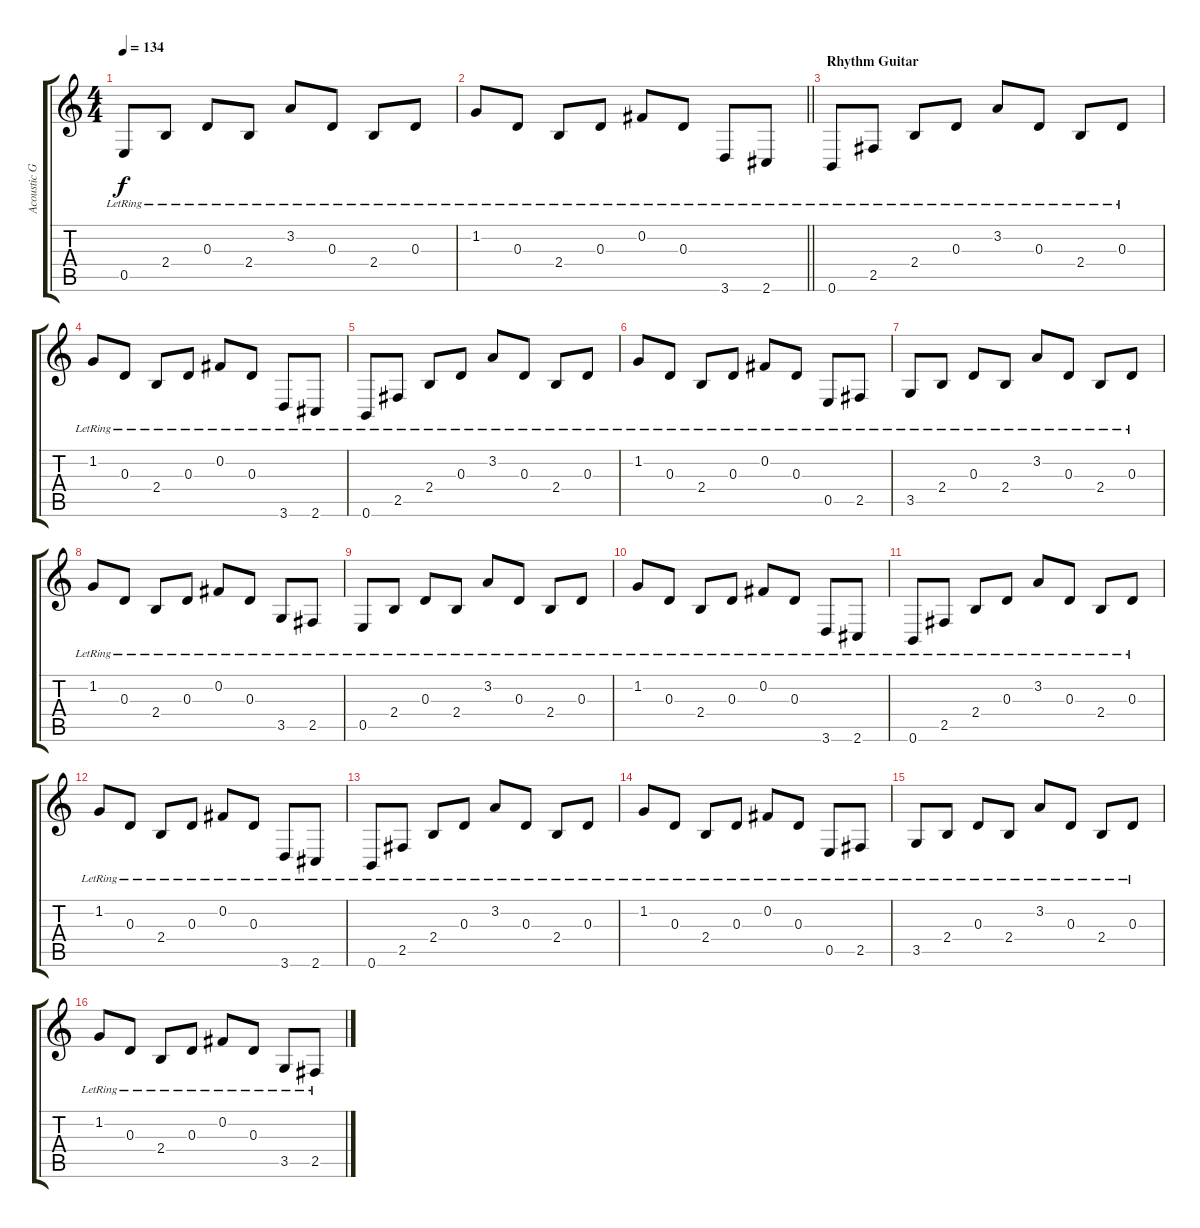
\track ("Acoustic Guitar" "Acoustic G") {instrument acousticguitarnylon}
\staff {score tabs}
\tuning (B3 Gb3 D3 A2 E2 B1) {hide}
\ts (4 4)
\tempo 134
\clef g2
\ks c
0.5{lr}.8{dy f} 2.4{lr}.8 0.3{lr}.8 2.4{lr}.8 3.2{lr}.8 0.3{lr}.8 2.4{lr}.8 0.3{lr}.8 |
\barLineRight lightlight
1.2{lr}.8 0.3{lr}.8 2.4{lr}.8 0.3{lr}.8 0.2{lr}.8 0.3{lr}.8 3.6{lr}.8 2.6{lr}.8 |
\section ("" "Rhythm Guitar")
0.6{lr}.8 2.5{lr}.8 2.4{lr}.8 0.3{lr}.8 3.2{lr}.8 0.3{lr}.8 2.4{lr}.8 0.3{lr}.8 |
1.2{lr}.8 0.3{lr}.8 2.4{lr}.8 0.3{lr}.8 0.2{lr}.8 0.3{lr}.8 3.6{lr}.8 2.6{lr}.8 |
0.6{lr}.8 2.5{lr}.8 2.4{lr}.8 0.3{lr}.8 3.2{lr}.8 0.3{lr}.8 2.4{lr}.8 0.3{lr}.8 |
1.2{lr}.8 0.3{lr}.8 2.4{lr}.8 0.3{lr}.8 0.2{lr}.8 0.3{lr}.8 0.5{lr}.8 2.5{lr}.8 |
3.5{lr}.8 2.4{lr}.8 0.3{lr}.8 2.4{lr}.8 3.2{lr}.8 0.3{lr}.8 2.4{lr}.8 0.3{lr}.8 |
1.2{lr}.8 0.3{lr}.8 2.4{lr}.8 0.3{lr}.8 0.2{lr}.8 0.3{lr}.8 3.5{lr}.8 2.5{lr}.8 |
0.5{lr}.8 2.4{lr}.8 0.3{lr}.8 2.4{lr}.8 3.2{lr}.8 0.3{lr}.8 2.4{lr}.8 0.3{lr}.8 |
1.2{lr}.8 0.3{lr}.8 2.4{lr}.8 0.3{lr}.8 0.2{lr}.8 0.3{lr}.8 3.6{lr}.8 2.6{lr}.8 |
0.6{lr}.8 2.5{lr}.8 2.4{lr}.8 0.3{lr}.8 3.2{lr}.8 0.3{lr}.8 2.4{lr}.8 0.3{lr}.8 |
1.2{lr}.8 0.3{lr}.8 2.4{lr}.8 0.3{lr}.8 0.2{lr}.8 0.3{lr}.8 3.6{lr}.8 2.6{lr}.8 |
0.6{lr}.8 2.5{lr}.8 2.4{lr}.8 0.3{lr}.8 3.2{lr}.8 0.3{lr}.8 2.4{lr}.8 0.3{lr}.8 |
1.2{lr}.8 0.3{lr}.8 2.4{lr}.8 0.3{lr}.8 0.2{lr}.8 0.3{lr}.8 0.5{lr}.8 2.5{lr}.8 |
3.5{lr}.8 2.4{lr}.8 0.3{lr}.8 2.4{lr}.8 3.2{lr}.8 0.3{lr}.8 2.4{lr}.8 0.3{lr}.8 |
1.2{lr}.8 0.3{lr}.8 2.4{lr}.8 0.3{lr}.8 0.2{lr}.8 0.3{lr}.8 3.5{lr}.8 2.5{lr}.8
